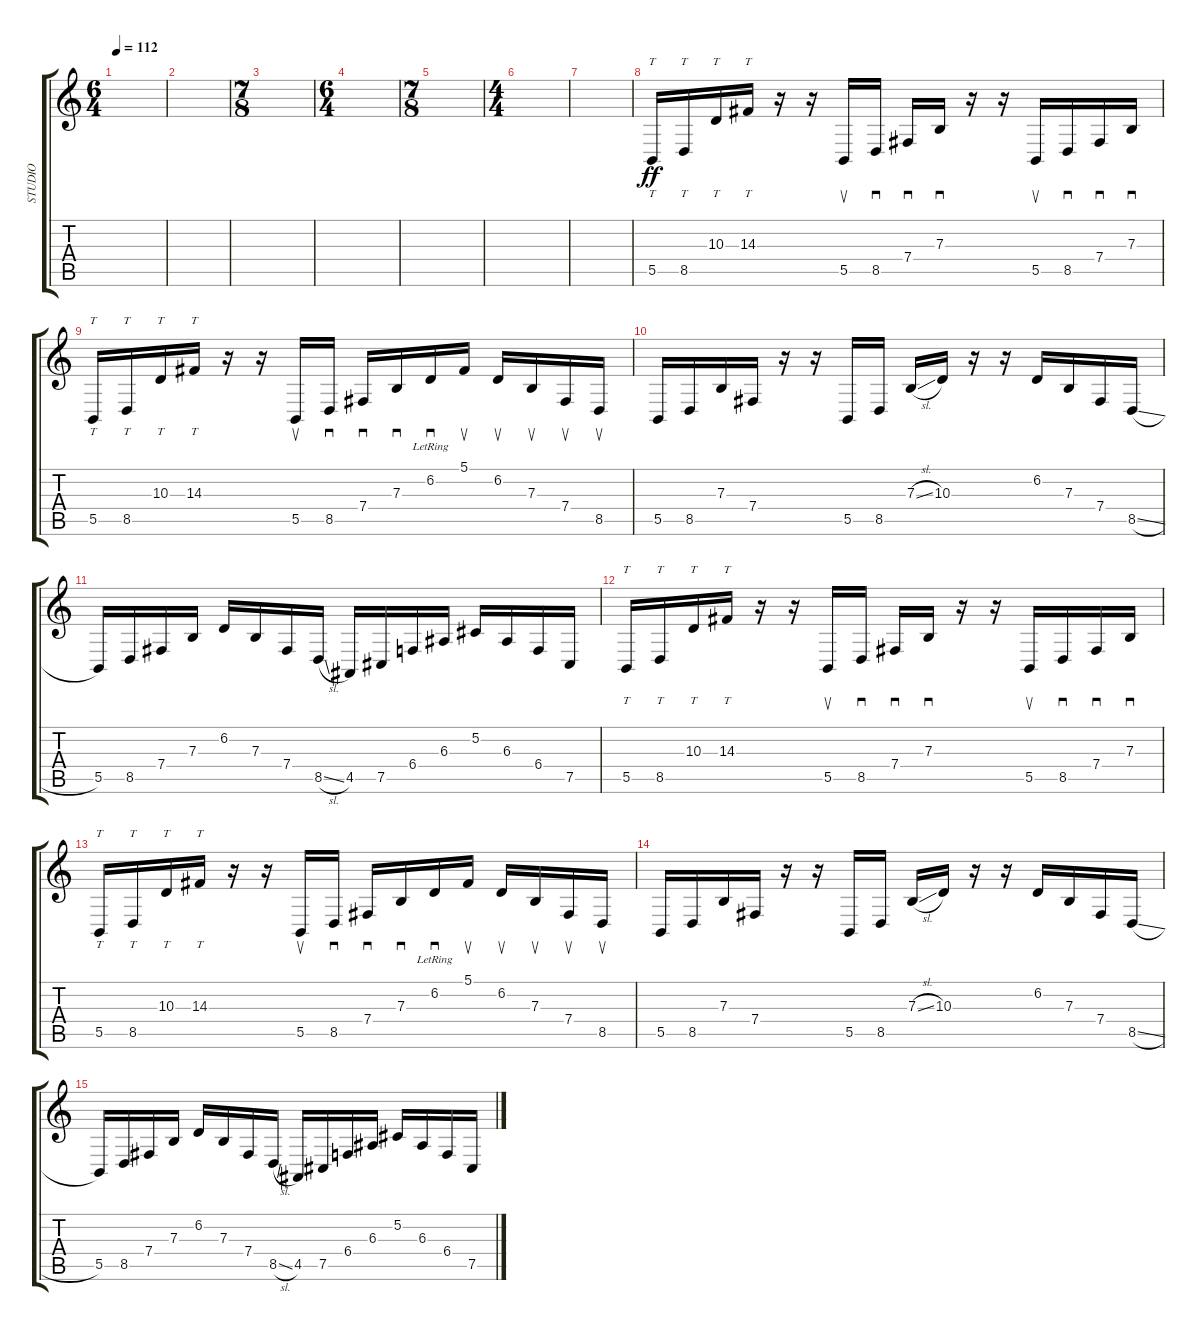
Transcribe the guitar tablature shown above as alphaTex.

\track ("STUDIO" "STUDIO") {instrument tubularbells}
\staff {score tabs}
\tuning (Db4 Ab3 E3 B2 Gb2 B1) {hide}
\ts (6 4)
\tempo 112
\clef g2
\ks c
|
|
\ts (7 8)
|
\ts (6 4)
|
\ts (7 8)
|
\ts (4 4)
|
|
5.5.16{tt dy ff volume 13 instrument distortionguitar} 8.5.16{tt} 10.3.16{tt} 14.3.16{tt} r.16 r.16 5.5.16{su} 8.5.16{sd} 7.4.16{sd} 7.3.16{sd} r.16 r.16 5.5.16{su} 8.5.16{sd} 7.4.16{sd} 7.3.16{sd} |
5.5.16{tt} 8.5.16{tt} 10.3.16{tt} 14.3.16{tt} r.16 r.16 5.5.16{su} 8.5.16{sd} 7.4.16{sd} 7.3.16{sd} 6.2{lr}.16{sd} 5.1.16{su} 6.2.16{su} 7.3.16{su} 7.4.16{su} 8.5.16{su} |
5.5.16 8.5.16 7.3.16 7.4.16 r.16 r.16 5.5.16 8.5.16 7.3{sl}.16 10.3.16 r.16 r.16 6.2.16 7.3.16 7.4.16 8.5{sl}.16 |
5.5.16 8.5.16 7.4.16 7.3.16 6.2.16 7.3.16 7.4.16 8.5{sl}.16 4.5.16 7.5.16 6.4.16 6.3.16 5.2.16 6.3.16 6.4.16 7.5.16 |
5.5.16{tt} 8.5.16{tt} 10.3.16{tt} 14.3.16{tt} r.16 r.16 5.5.16{su} 8.5.16{sd} 7.4.16{sd} 7.3.16{sd} r.16 r.16 5.5.16{su} 8.5.16{sd} 7.4.16{sd} 7.3.16{sd} |
5.5.16{tt} 8.5.16{tt} 10.3.16{tt} 14.3.16{tt} r.16 r.16 5.5.16{su} 8.5.16{sd} 7.4.16{sd} 7.3.16{sd} 6.2{lr}.16{sd} 5.1.16{su} 6.2.16{su} 7.3.16{su} 7.4.16{su} 8.5.16{su} |
5.5.16 8.5.16 7.3.16 7.4.16 r.16 r.16 5.5.16 8.5.16 7.3{sl}.16 10.3.16 r.16 r.16 6.2.16 7.3.16 7.4.16 8.5{sl}.16 |
5.5.16 8.5.16 7.4.16 7.3.16 6.2.16 7.3.16 7.4.16 8.5{sl}.16 4.5.16 7.5.16 6.4.16 6.3.16 5.2.16 6.3.16 6.4.16 7.5.16
